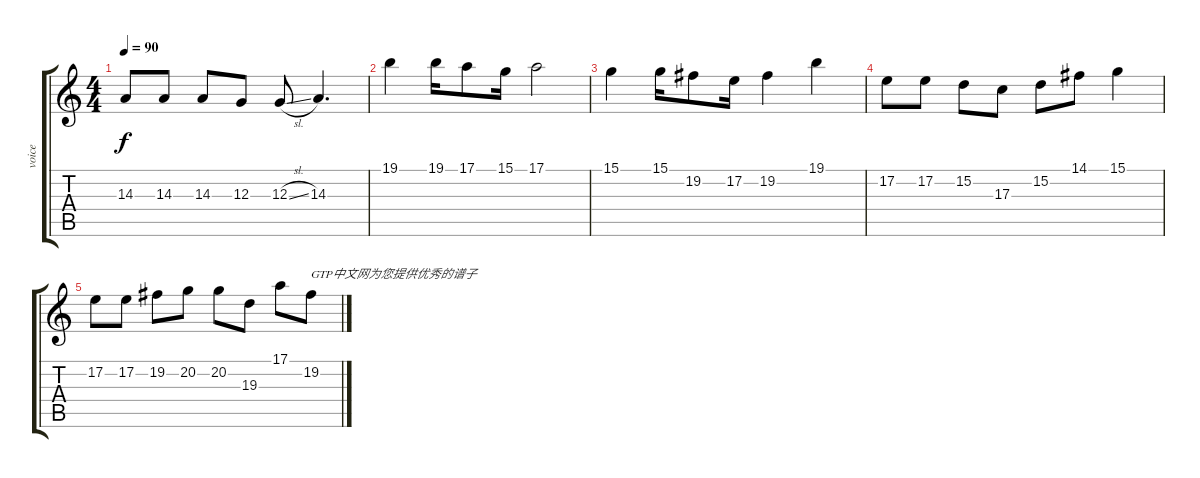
\track ("voice" "voice") {instrument lead6voice}
\staff {score tabs}
\tuning (E4 B3 G3 D3 A2 E2) {hide}
\ts (4 4)
\tempo 90
\clef g2
\ks c
14.3.8{dy f} 14.3.8 14.3.8 12.3.8 12.3{sl}.8 14.3.4{d} |
19.1.4 19.1.16 17.1.8 15.1.16 17.1.2 |
15.1.4 15.1.16 19.2.8 17.2.16 19.2.4 19.1.4 |
17.2.8 17.2.8 15.2.8 17.3.8 15.2.8 14.1.8 15.1.4 |
17.2.8 17.2.8 19.2.8 20.2.8 20.2.8 19.3.8 17.1.8 19.2.8{txt "GTP中文网为您提供优秀的谱子"}
